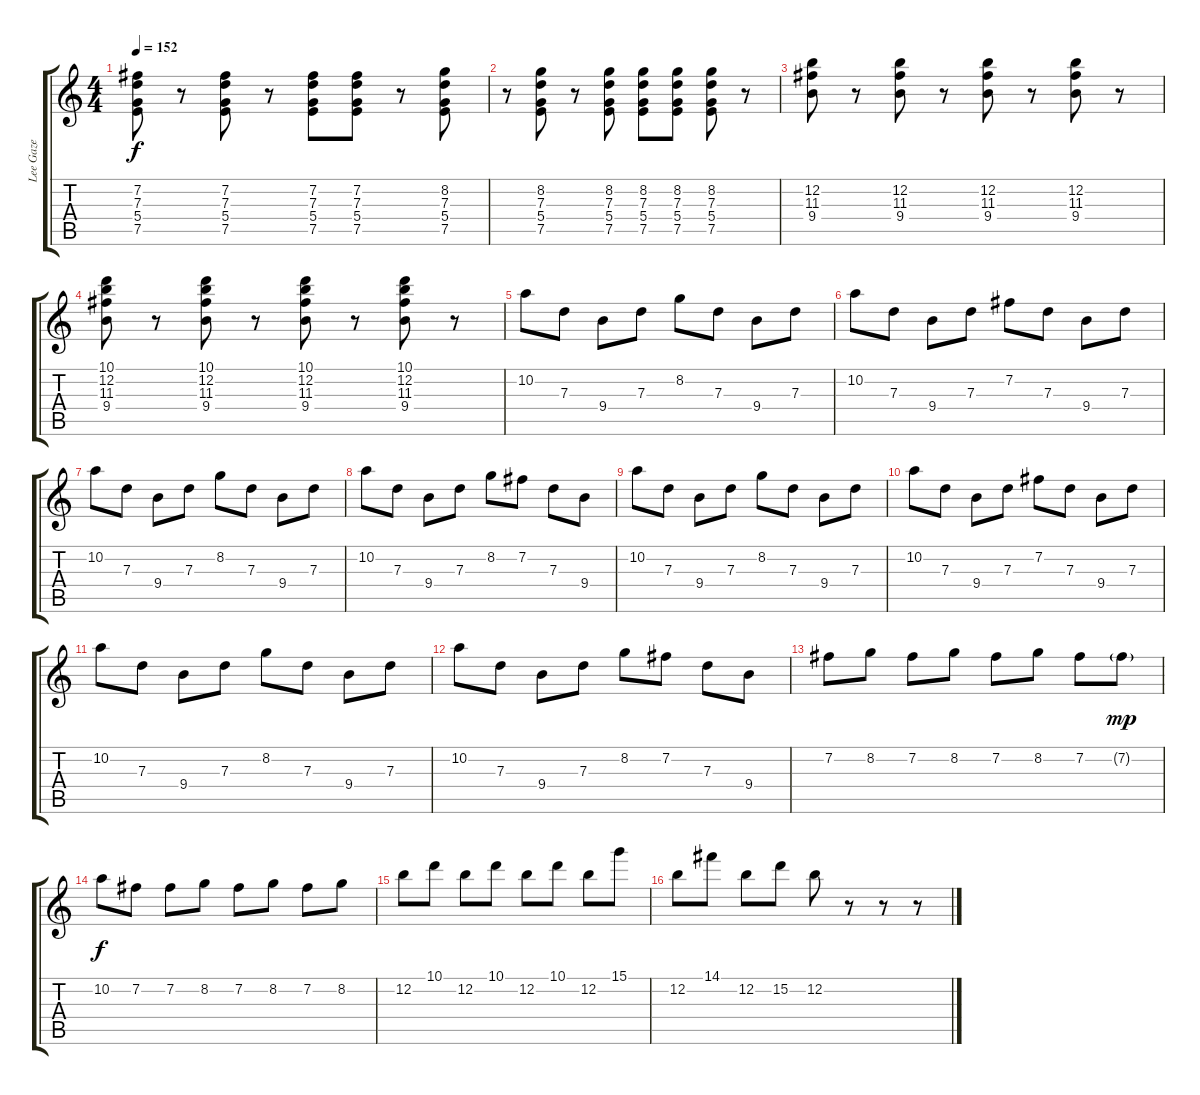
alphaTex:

\track ("Lee Gaze" "Lee Gaze") {instrument electricguitarclean}
\staff {score tabs}
\tuning (E4 B3 G3 D3 A2 E2) {hide}
\ts (4 4)
\tempo 152
\clef g2
\ks c
(7.2 7.3 5.4 7.5).8{dy f} r.8 (7.2 7.3 5.4 7.5).8 r.8 (7.2 7.3 5.4 7.5).8 (7.2 7.3 5.4 7.5).8 r.8 (8.2 7.3 5.4 7.5).8 |
r.8 (8.2 7.3 5.4 7.5).8 r.8 (8.2 7.3 5.4 7.5).8 (8.2 7.3 5.4 7.5).8 (8.2 7.3 5.4 7.5).8 (8.2 7.3 5.4 7.5).8 r.8 |
(12.2 11.3 9.4).8 r.8 (12.2 11.3 9.4).8 r.8 (12.2 11.3 9.4).8 r.8 (12.2 11.3 9.4).8 r.8 |
(10.1 12.2 11.3 9.4).8 r.8 (10.1 12.2 11.3 9.4).8 r.8 (10.1 12.2 11.3 9.4).8 r.8 (10.1 12.2 11.3 9.4).8 r.8 |
10.2.8{volume 16 instrument distortionguitar} 7.3.8 9.4.8 7.3.8 8.2.8 7.3.8 9.4.8 7.3.8 |
10.2.8 7.3.8 9.4.8 7.3.8 7.2.8 7.3.8 9.4.8 7.3.8 |
10.2.8 7.3.8 9.4.8 7.3.8 8.2.8 7.3.8 9.4.8 7.3.8 |
10.2.8 7.3.8 9.4.8 7.3.8 8.2.8 7.2.8 7.3.8 9.4.8 |
10.2.8 7.3.8 9.4.8 7.3.8 8.2.8 7.3.8 9.4.8 7.3.8 |
10.2.8 7.3.8 9.4.8 7.3.8 7.2.8 7.3.8 9.4.8 7.3.8 |
10.2.8 7.3.8 9.4.8 7.3.8 8.2.8 7.3.8 9.4.8 7.3.8 |
10.2.8 7.3.8 9.4.8 7.3.8 8.2.8 7.2.8 7.3.8 9.4.8 |
7.2.8 8.2.8 7.2.8 8.2.8 7.2.8 8.2.8 7.2.8 7.2{g}.8{dy mp} |
10.2.8{dy f} 7.2.8 7.2.8 8.2.8 7.2.8 8.2.8 7.2.8 8.2.8 |
12.2.8 10.1.8 12.2.8 10.1.8 12.2.8 10.1.8 12.2.8 15.1.8 |
12.2.8 14.1.8 12.2.8 15.2.8 12.2.8 r.8 r.8 r.8
